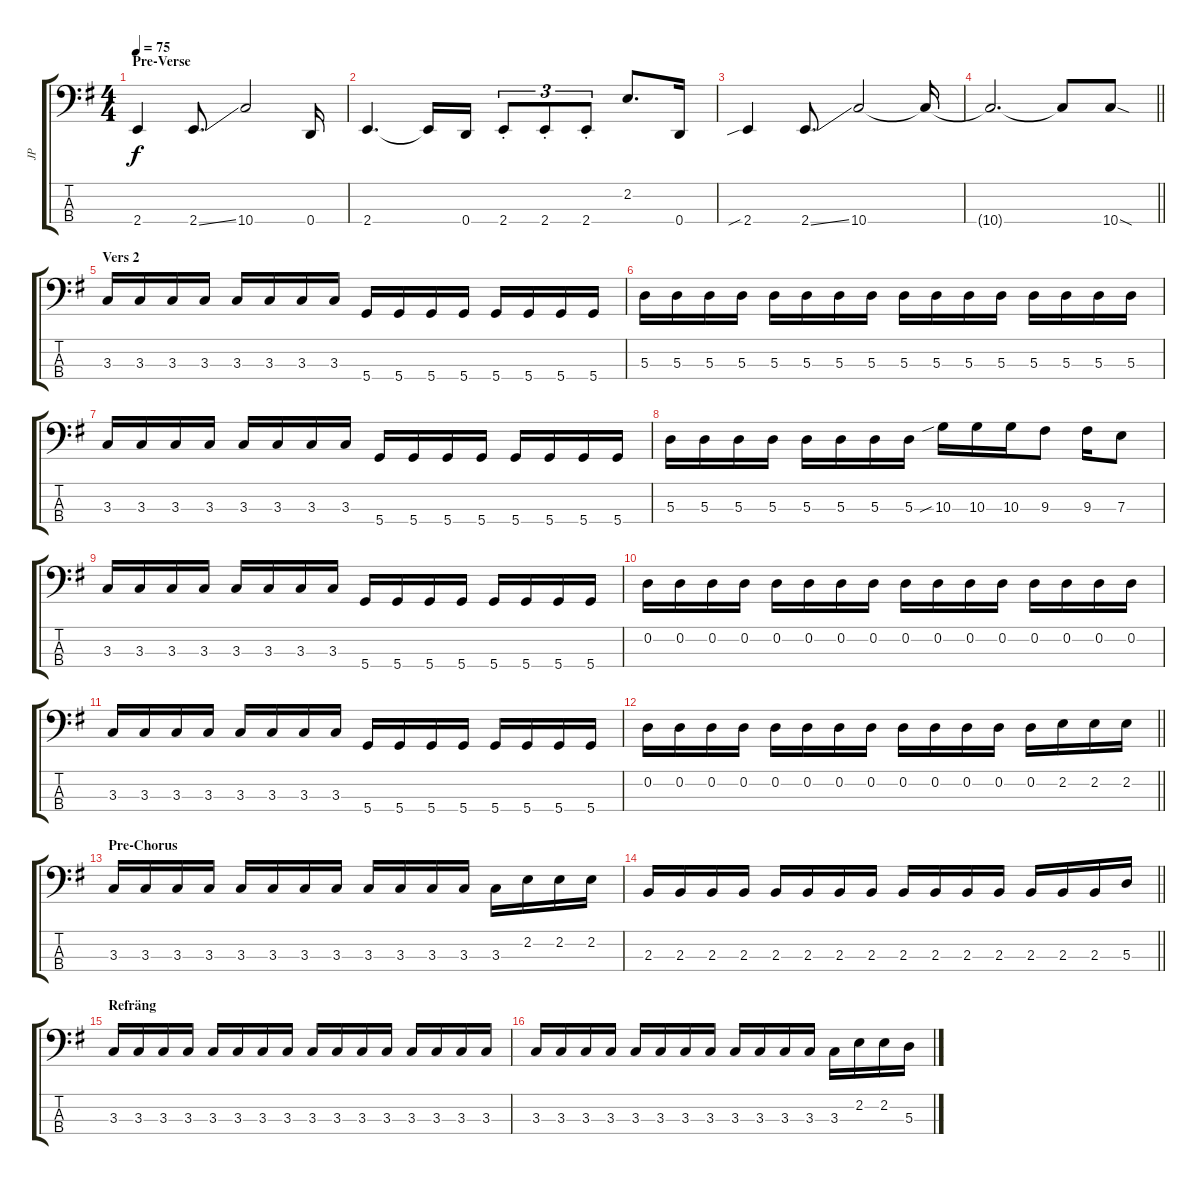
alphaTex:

\track ("JP" "JP") {instrument electricbassfinger}
\staff {score tabs}
\tuning (G2 D2 A1 D1) {hide}
\ts (4 4)
\section ("" "Pre-Verse")
\tempo 75
\clef f4
\ks g
2.4.4{dy f} 2.4{ss}.8{d} 10.4.2 0.4.16 |
2.4.4{d} 2.4{t}.16 0.4.16 2.4{st}.8{tu (3 2)} 2.4{st}.8{tu (3 2)} 2.4{st}.8{tu (3 2)} 2.2.8{d} 0.4.16 |
2.4{sib}.4 2.4{ss}.8{d} 10.4.2 10.4{t}.16 |
\barLineRight lightlight
10.4{t}.2{d} 10.4{t}.8 10.4{sod}.8 |
\section ("" "Vers 2")
3.3.16 3.3.16 3.3.16 3.3.16 3.3.16 3.3.16 3.3.16 3.3.16 5.4.16 5.4.16 5.4.16 5.4.16 5.4.16 5.4.16 5.4.16 5.4.16 |
5.3.16 5.3.16 5.3.16 5.3.16 5.3.16 5.3.16 5.3.16 5.3.16 5.3.16 5.3.16 5.3.16 5.3.16 5.3.16 5.3.16 5.3.16 5.3.16 |
3.3.16 3.3.16 3.3.16 3.3.16 3.3.16 3.3.16 3.3.16 3.3.16 5.4.16 5.4.16 5.4.16 5.4.16 5.4.16 5.4.16 5.4.16 5.4.16 |
5.3.16 5.3.16 5.3.16 5.3.16 5.3.16 5.3.16 5.3.16 5.3.16 10.3{sib}.16 10.3.16 10.3.16 9.3.8 9.3.16 7.3.8 |
3.3.16 3.3.16 3.3.16 3.3.16 3.3.16 3.3.16 3.3.16 3.3.16 5.4.16 5.4.16 5.4.16 5.4.16 5.4.16 5.4.16 5.4.16 5.4.16 |
0.2.16 0.2.16 0.2.16 0.2.16 0.2.16 0.2.16 0.2.16 0.2.16 0.2.16 0.2.16 0.2.16 0.2.16 0.2.16 0.2.16 0.2.16 0.2.16 |
3.3.16 3.3.16 3.3.16 3.3.16 3.3.16 3.3.16 3.3.16 3.3.16 5.4.16 5.4.16 5.4.16 5.4.16 5.4.16 5.4.16 5.4.16 5.4.16 |
\barLineRight lightlight
0.2.16 0.2.16 0.2.16 0.2.16 0.2.16 0.2.16 0.2.16 0.2.16 0.2.16 0.2.16 0.2.16 0.2.16 0.2.16 2.2.16 2.2.16 2.2.16 |
\section ("" "Pre-Chorus")
3.3.16 3.3.16 3.3.16 3.3.16 3.3.16 3.3.16 3.3.16 3.3.16 3.3.16 3.3.16 3.3.16 3.3.16 3.3.16 2.2.16 2.2.16 2.2.16 |
\barLineRight lightlight
2.3.16 2.3.16 2.3.16 2.3.16 2.3.16 2.3.16 2.3.16 2.3.16 2.3.16 2.3.16 2.3.16 2.3.16 2.3.16 2.3.16 2.3.16 5.3.16 |
\section ("" "Refräng")
3.3.16 3.3.16 3.3.16 3.3.16 3.3.16 3.3.16 3.3.16 3.3.16 3.3.16 3.3.16 3.3.16 3.3.16 3.3.16 3.3.16 3.3.16 3.3.16 |
3.3.16 3.3.16 3.3.16 3.3.16 3.3.16 3.3.16 3.3.16 3.3.16 3.3.16 3.3.16 3.3.16 3.3.16 3.3.16 2.2.16 2.2.16 5.3.16
